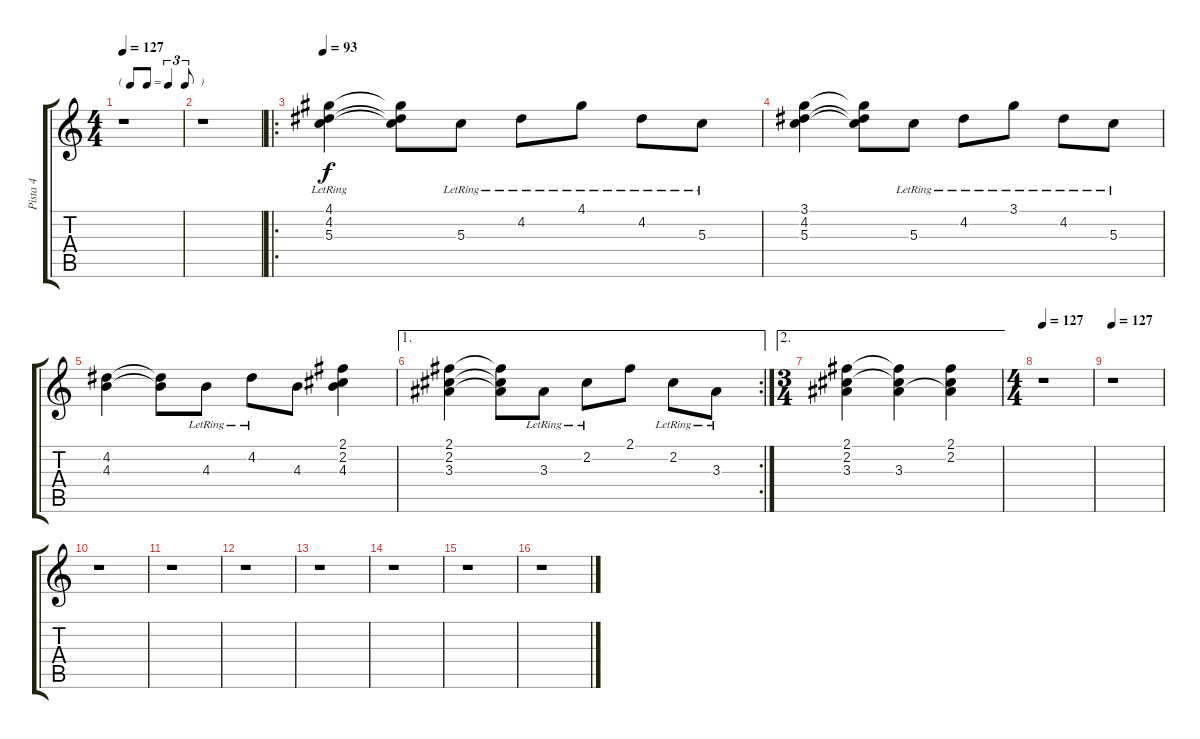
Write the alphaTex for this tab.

\track ("Pista 4" "Pista 4") {instrument electricguitarclean}
\staff {score tabs}
\tuning (E4 B3 G3 D3 A2 E2) {hide}
\ts (4 4)
\tf triplet8th
\tempo 127
\tempo 93
\tempo 127
\clef g2
\ks c
r.1{dy f instrument electricguitarclean} |
r.1 |
\ro
\tempo 93
(4.1{lr} 4.2 5.3).4{instrument electricguitarclean} (4.1{t} 4.2{t} 5.3{t}).8 5.3{lr}.8 4.2{lr}.8 4.1{lr}.8 4.2{lr}.8 5.3{lr}.8 |
(3.1 4.2 5.3).4 (3.1{t} 4.2{t} 5.3{t}).8 5.3{lr}.8 4.2{lr}.8 3.1{lr}.8 4.2{lr}.8 5.3{lr}.8 |
(4.2 4.3).4 (4.2{t} 4.3{t}).8 4.3{lr}.8 4.2{lr}.8 4.3.8 (2.1 2.2 4.3).4 |
\ae 1
\rc 2
(2.1 2.2 3.3).4 (2.1{t} 2.2{t} 3.3{t}).8 3.3{lr}.8 2.2{lr}.8 2.1.8 2.2{lr}.8 3.3{lr}.8 |
\ae 2
\ts (3 4)
(2.1 2.2 3.3).4 (2.1{t} 2.2{t} 3.3).4 (2.1 2.2 3.3{t}).4 |
\ts (4 4)
\tempo 127
r.1 |
\tempo 127
r.1 |
r.1 |
r.1 |
r.1 |
r.1 |
r.1 |
r.1 |
r.1
